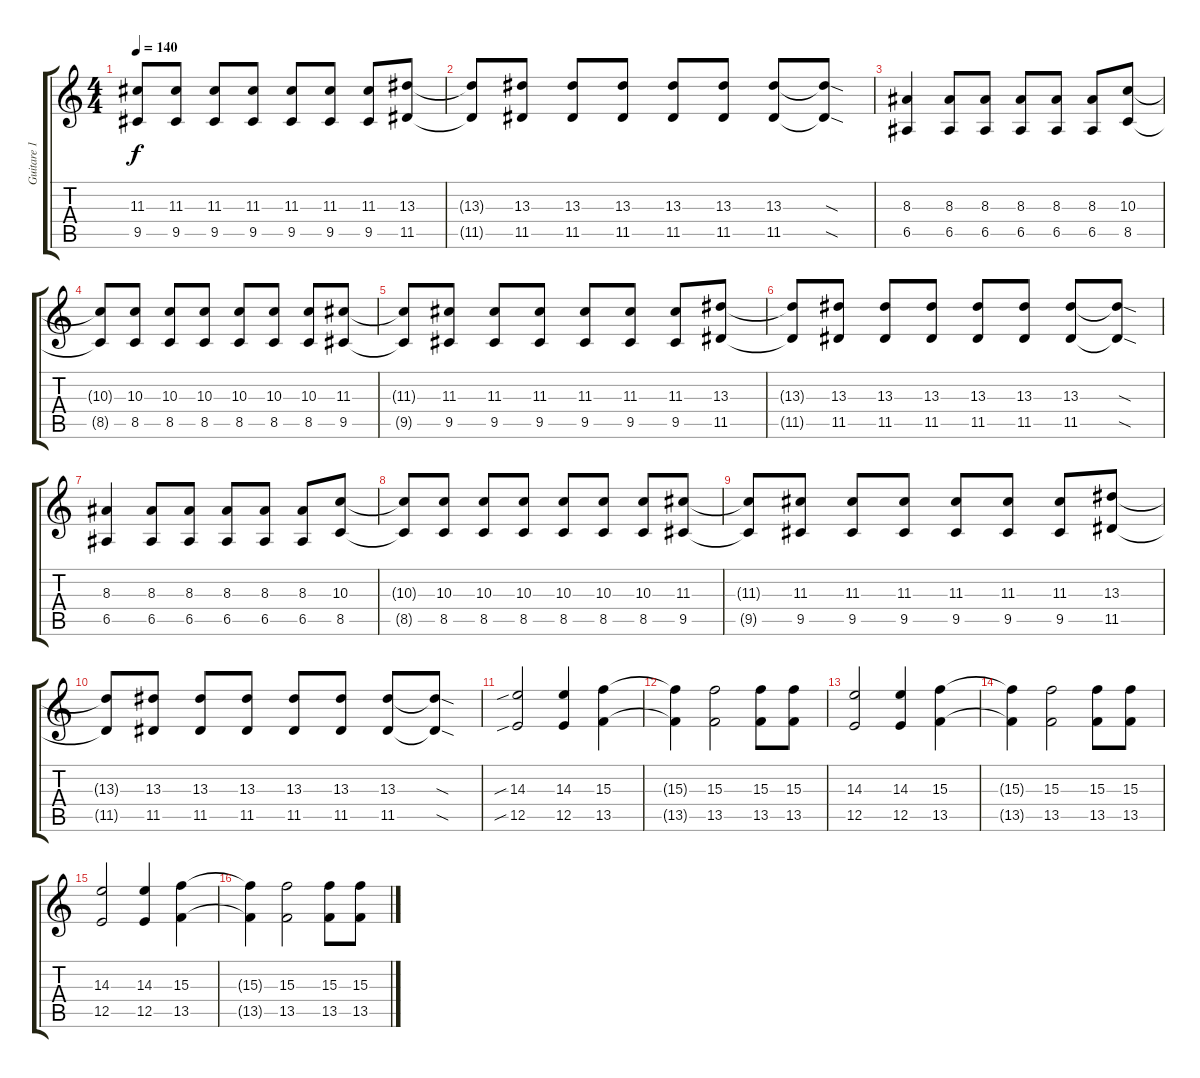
\track ("Guitare 1" "Guitare 1") {instrument distortionguitar}
\staff {score tabs}
\tuning (B3 Gb3 D3 A2 E2 B1) {hide}
\ts (4 4)
\tempo 140
\clef g2
\ks c
(11.3{t} 9.5{t}).8{dy f} (11.3 9.5).8 (11.3 9.5).8 (11.3 9.5).8 (11.3 9.5).8 (11.3 9.5).8 (11.3 9.5).8 (13.3 11.5).8 |
(13.3{t} 11.5{t}).8 (13.3 11.5).8 (13.3 11.5).8 (13.3 11.5).8 (13.3 11.5).8 (13.3 11.5).8 (13.3 11.5).8 (13.3{sod t} 11.5{sod t}).8 |
(8.3 6.5).4 (8.3 6.5).8 (8.3 6.5).8 (8.3 6.5).8 (8.3 6.5).8 (8.3 6.5).8 (10.3 8.5).8 |
(10.3{t} 8.5{t}).8 (10.3 8.5).8 (10.3 8.5).8 (10.3 8.5).8 (10.3 8.5).8 (10.3 8.5).8 (10.3 8.5).8 (11.3 9.5).8 |
(11.3{t} 9.5{t}).8 (11.3 9.5).8 (11.3 9.5).8 (11.3 9.5).8 (11.3 9.5).8 (11.3 9.5).8 (11.3 9.5).8 (13.3 11.5).8 |
(13.3{t} 11.5{t}).8 (13.3 11.5).8 (13.3 11.5).8 (13.3 11.5).8 (13.3 11.5).8 (13.3 11.5).8 (13.3 11.5).8 (13.3{sod t} 11.5{sod t}).8 |
(8.3 6.5).4 (8.3 6.5).8 (8.3 6.5).8 (8.3 6.5).8 (8.3 6.5).8 (8.3 6.5).8 (10.3 8.5).8 |
(10.3{t} 8.5{t}).8 (10.3 8.5).8 (10.3 8.5).8 (10.3 8.5).8 (10.3 8.5).8 (10.3 8.5).8 (10.3 8.5).8 (11.3 9.5).8 |
(11.3{t} 9.5{t}).8 (11.3 9.5).8 (11.3 9.5).8 (11.3 9.5).8 (11.3 9.5).8 (11.3 9.5).8 (11.3 9.5).8 (13.3 11.5).8 |
(13.3{t} 11.5{t}).8 (13.3 11.5).8 (13.3 11.5).8 (13.3 11.5).8 (13.3 11.5).8 (13.3 11.5).8 (13.3 11.5).8 (13.3{sod t} 11.5{sod t}).8 |
(14.3{sib} 12.5{sib}).2 (14.3 12.5).4 (15.3 13.5).4 |
(15.3{t} 13.5{t}).4 (15.3 13.5).2 (15.3 13.5).8 (15.3 13.5).8 |
(14.3 12.5).2 (14.3 12.5).4 (15.3 13.5).4 |
(15.3{t} 13.5{t}).4 (15.3 13.5).2 (15.3 13.5).8 (15.3 13.5).8 |
(14.3 12.5).2 (14.3 12.5).4 (15.3 13.5).4 |
(15.3{t} 13.5{t}).4 (15.3 13.5).2 (15.3 13.5).8 (15.3 13.5).8
